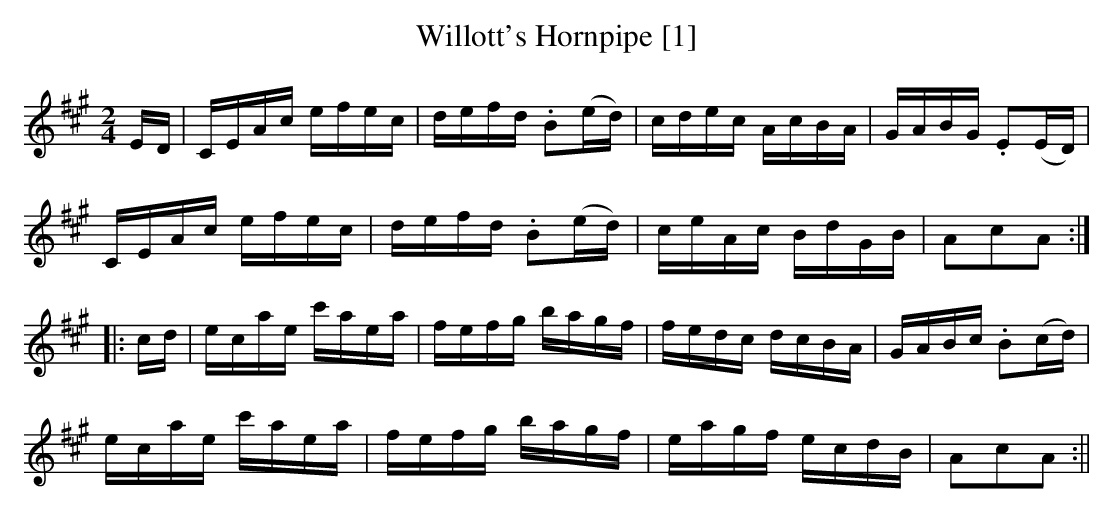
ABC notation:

X:1
T:Willott's Hornpipe [1]
M:2/4
L:1/8
K:A
E/D/ | C/E/A/c/ e/f/e/c/ | d/e/f/d/ .B(e/d/) | c/d/e/c/ A/c/B/A/ | G/A/B/G/ .E(E/D/) |
C/E/A/c/ e/f/e/c/ | d/e/f/d/ .B(e/d/) | c/e/A/c/ B/d/G/B/ | AcA :|
|: c/d/ | e/c/a/e/ c'/a/e/a/ | f/e/f/g/ b/a/g/f/ | f/e/d/c/ d/c/B/A/ | G/A/B/c/ .B(c/d/) |
e/c/a/e/ c'/a/e/a/ | f/e/f/g/ b/a/g/f/ | e/a/g/f/ e/c/d/B/ | AcA :||
